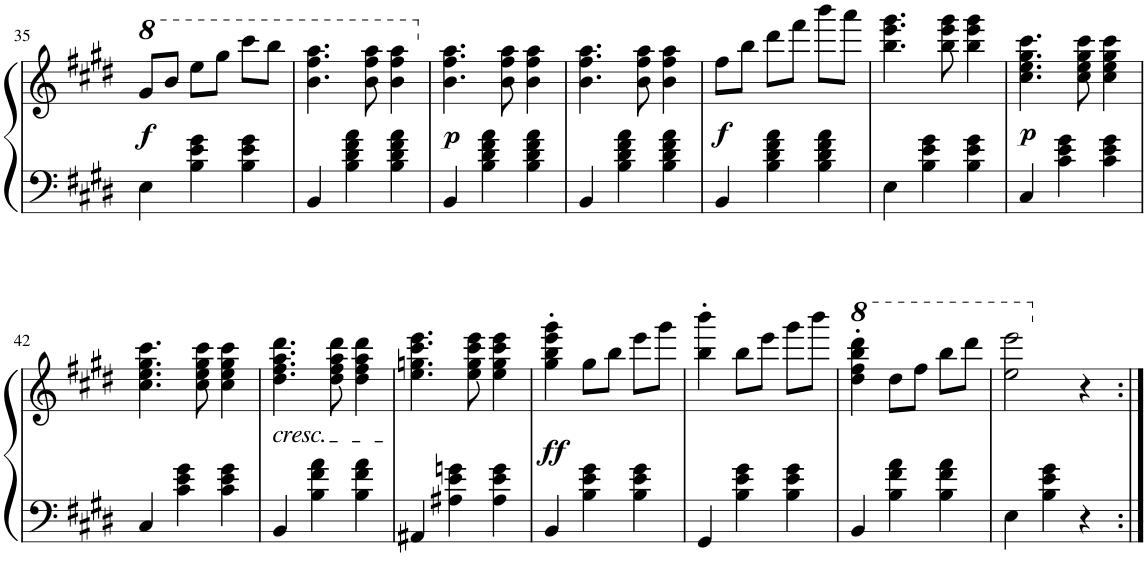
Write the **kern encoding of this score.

**kern	**kern	**dynam
*part1	*part1	*part1
*staff2	*staff1	*staff1/2
*I"Piano	*	*
*I'Pno.	*	*
!!LO:PB:g=z
*clefF4	*clefG2	*
*k[f#c#g#d#]	*k[f#c#g#d#]	*
*M3/4	*M3/4	*
*	*8va	*
=35	=35	=35
!	!	!LO:DY:b
4E\	8gg#/L	f
.	8bb/J	.
4B\ 4e\ 4g#\	8eee\L	.
.	8ggg#\J	.
4B\ 4e\ 4g#\	8cccc#\L	.
.	8bbb\J	.
=36	=36	=36
4BB/	4.bb\ 4.fff#\ 4.aaa\	.
4B\ 4d#\ 4f#\ 4a\	.	.
.	8bb\ 8fff#\ 8aaa\	.
4B\ 4d#\ 4f#\ 4a\	4bb\ 4fff#\ 4aaa\	.
=37	=37	=37
*	*X8va	*
!	!	!LO:DY:b
4BB/	4.b\ 4.ff#\ 4.aa\	p
4B\ 4d#\ 4f#\ 4a\	.	.
.	8b\ 8ff#\ 8aa\	.
4B\ 4d#\ 4f#\ 4a\	4b\ 4ff#\ 4aa\	.
=38	=38	=38
4BB/	4.b\ 4.ff#\ 4.aa\	.
4B\ 4d#\ 4f#\ 4a\	.	.
.	8b\ 8ff#\ 8aa\	.
4B\ 4d#\ 4f#\ 4a\	4b\ 4ff#\ 4aa\	.
=39	=39	=39
!	!	!LO:DY:b
4BB/	8ff#\L	f
.	8bb\J	.
4B\ 4d#\ 4f#\ 4a\	8ddd#\L	.
.	8fff#\J	.
4B\ 4d#\ 4f#\ 4a\	8bbb\L	.
.	8aaa\J	.
=40	=40	=40
4E\	4.bb\ 4.eee\ 4.ggg#\	.
4B\ 4e\ 4g#\	.	.
.	8bb\ 8eee\ 8ggg#\	.
4B\ 4e\ 4g#\	4bb\ 4eee\ 4ggg#\	.
=41	=41	=41
!	!	!LO:DY:b
4C#/	4.cc#\ 4.ee\ 4.gg#\ 4.ccc#\	p
4c#\ 4e\ 4g#\	.	.
.	8cc#\ 8ee\ 8gg#\ 8ccc#\	.
4c#\ 4e\ 4g#\	4cc#\ 4ee\ 4gg#\ 4ccc#\	.
!!LO:LB:g=z
=42	=42	=42
4C#/	4.cc#\ 4.ee\ 4.gg#\ 4.ccc#\	.
4c#\ 4e\ 4g#\	.	.
.	8cc#\ 8ee\ 8gg#\ 8ccc#\	.
4c#\ 4e\ 4g#\	4cc#\ 4ee\ 4gg#\ 4ccc#\	.
=43	=43	=43
!	!LO:TX:b:i:t=cresc.	!
4BB/	4.dd#\ 4.ff#\ 4.aa\ 4.ddd#\	.
4B\ 4f#\ 4a\	.	.
.	8dd#\ 8ff#\ 8aa\ 8ddd#\	.
4B\ 4f#\ 4a\	4dd#\ 4ff#\ 4aa\ 4ddd#\	.
=44	=44	=44
4AA#X/	4.ee\ 4.ggn\ 4.ccc#\ 4.eee\	.
4A#X\ 4e\ 4gn\	.	.
.	8ee\ 8gg\ 8ccc#\ 8eee\	.
4A#\ 4e\ 4g\	4ee\ 4gg\ 4ccc#\ 4eee\	.
=45	=45	=45
!	!	!LO:DY:b
4BB/	4gg#\' 4bb\' 4eee\' 4ggg#\'	ff
4B\ 4e\ 4g#\	8gg#\L	.
.	8bb\J	.
4B\ 4e\ 4g#\	8eee\L	.
.	8ggg#\J	.
=46	=46	=46
4GG#/	4bb\' 4bbb\'	.
4B\ 4e\ 4g#\	8bb\L	.
.	8eee\J	.
4B\ 4e\ 4g#\	8ggg#\L	.
.	8bbb\J	.
=47	=47	=47
*	*8va	*
4BB/	4ddd#\' 4fff#\' 4bbb\' 4dddd#\'	.
4B\ 4f#\ 4a\	8ddd#\L	.
.	8fff#\J	.
4B\ 4f#\ 4a\	8bbb\L	.
.	8dddd#\J	.
=48	=48	=48
4E\	2eee\ 2eeee\	.
4B\ 4e\ 4g#\	.	.
*	*X8va	*
4r	4r	.
=:|!	=:|!	=:|!
*-	*-	*-
